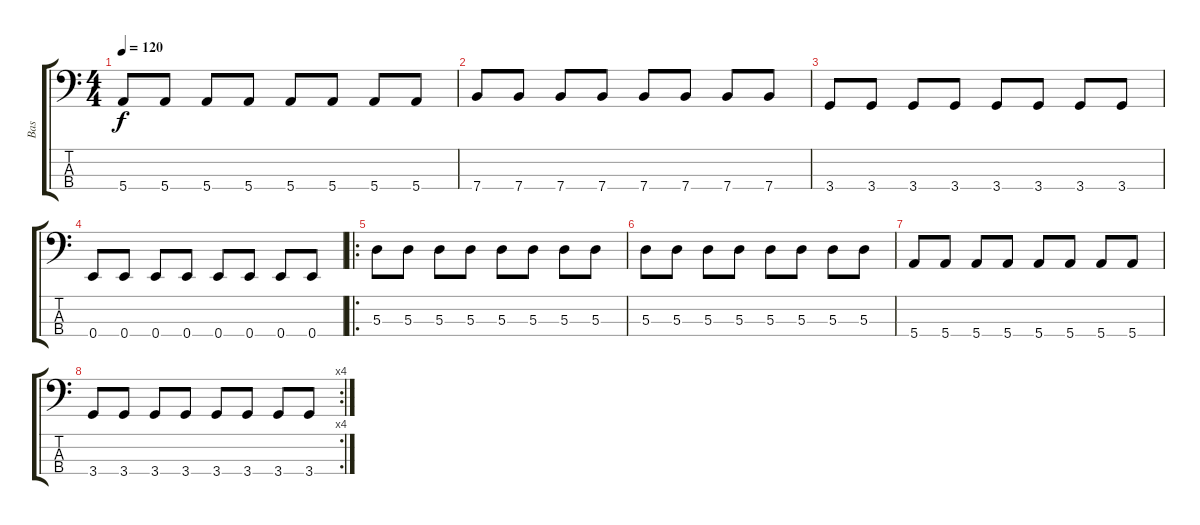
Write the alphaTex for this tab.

\track ("Bas" "Bas") {instrument electricbasspick}
\staff {score tabs}
\tuning (G2 D2 A1 E1) {hide}
\ts (4 4)
\tempo 120
\clef f4
\ks c
5.4.8{dy f} 5.4.8 5.4.8 5.4.8 5.4.8 5.4.8 5.4.8 5.4.8 |
7.4.8 7.4.8 7.4.8 7.4.8 7.4.8 7.4.8 7.4.8 7.4.8 |
3.4.8 3.4.8 3.4.8 3.4.8 3.4.8 3.4.8 3.4.8 3.4.8 |
0.4.8 0.4.8 0.4.8 0.4.8 0.4.8 0.4.8 0.4.8 0.4.8 |
\ro
5.3.8 5.3.8 5.3.8 5.3.8 5.3.8 5.3.8 5.3.8 5.3.8 |
5.3.8 5.3.8 5.3.8 5.3.8 5.3.8 5.3.8 5.3.8 5.3.8 |
5.4.8 5.4.8 5.4.8 5.4.8 5.4.8 5.4.8 5.4.8 5.4.8 |
\rc 4
3.4.8 3.4.8 3.4.8 3.4.8 3.4.8 3.4.8 3.4.8 3.4.8
